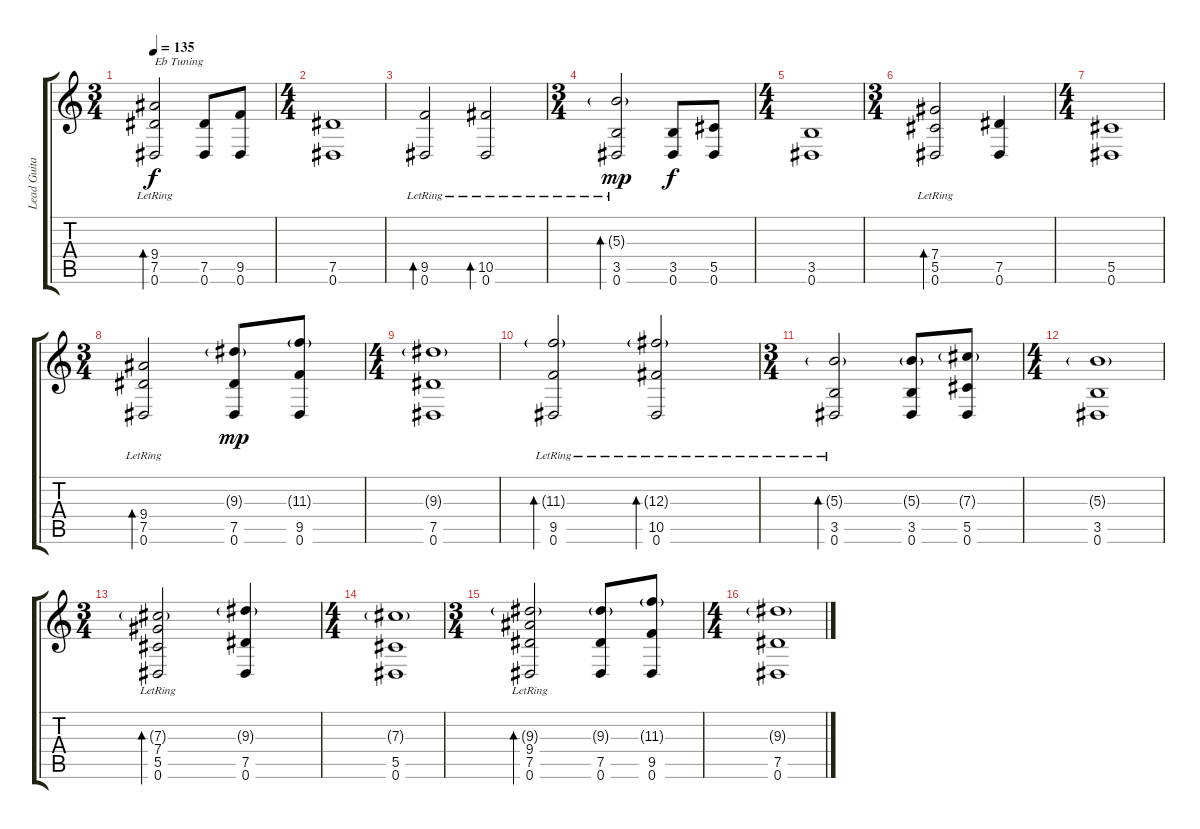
\track ("Lead Guitar" "Lead Guita") {instrument electricguitarjazz}
\staff {score tabs}
\tuning (Eb4 Bb3 Gb3 Db3 Ab2 Eb2) {hide}
\ts (3 4)
\tempo 135
\clef g2
\ks c
(9.4{lr} 7.5{lr} 0.6{lr}).2{bd 240 txt "Eb Tuning" dy f instrument electricguitarjazz} (7.5 0.6).8 (9.5 0.6).8 |
\ts (4 4)
(7.5 0.6).1 |
(9.5{lr} 0.6{lr}).2{bd 240} (10.5{lr} 0.6{lr}).2{bd 240} |
\ts (3 4)
(5.3{g lr} 3.5{lr} 0.6{lr}).2{bd 240 dy mp} (3.5 0.6).8{dy f} (5.5 0.6).8 |
\ts (4 4)
(3.5 0.6).1 |
\ts (3 4)
(7.4{lr} 5.5{lr} 0.6{lr}).2{bd 240} (7.5 0.6).4 |
\ts (4 4)
(5.5 0.6).1 |
\ts (3 4)
(9.4{lr} 7.5{lr} 0.6{lr}).2{bd 240} (9.3{g} 7.5 0.6).8{dy mp} (11.3{g} 9.5 0.6).8 |
\ts (4 4)
(9.3{g} 7.5 0.6).1 |
(11.3{g} 9.5{lr} 0.6{lr}).2{bd 240} (12.3{g} 10.5{lr} 0.6{lr}).2{bd 240} |
\ts (3 4)
(5.3{g lr} 3.5{lr} 0.6{lr}).2{bd 240} (5.3{g} 3.5 0.6).8 (7.3{g} 5.5 0.6).8 |
\ts (4 4)
(5.3{g} 3.5 0.6).1 |
\ts (3 4)
(7.3{g} 7.4{lr} 5.5{lr} 0.6{lr}).2{bd 240} (9.3{g} 7.5 0.6).4 |
\ts (4 4)
(7.3{g} 5.5 0.6).1 |
\ts (3 4)
(9.3{g} 9.4{lr} 7.5{lr} 0.6{lr}).2{bd 240} (9.3{g} 7.5 0.6).8 (11.3{g} 9.5 0.6).8 |
\ts (4 4)
(9.3{g} 7.5 0.6).1
